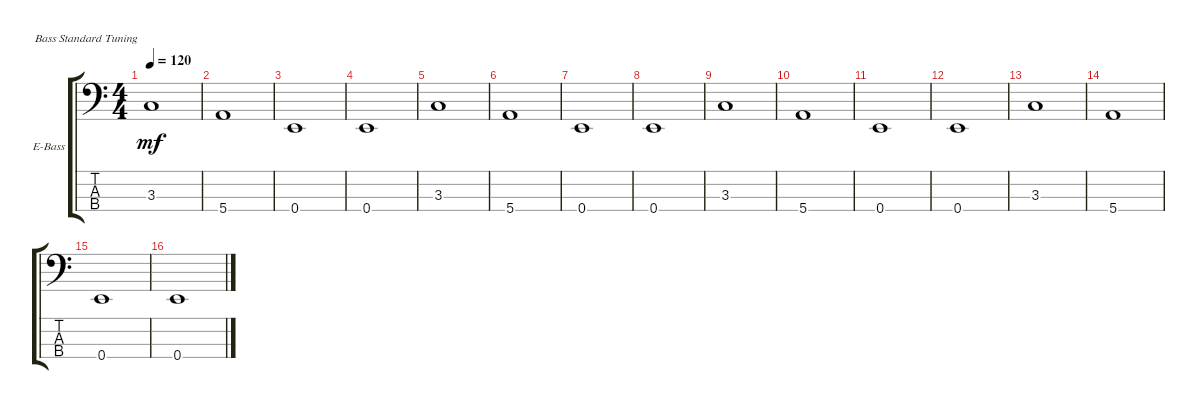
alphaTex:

\defaultSystemsLayout 4
\bracketExtendMode groupsimilarinstruments
\firstSystemTrackNameOrientation horizontal
\otherSystemsTrackNameOrientation horizontal
\track ("Electric Bass" "E-Bass") {instrument electricbassfinger}
\staff {score tabs}
\tuning (G2 D2 A1 E1)
\ts (4 4)
\tempo 120
\clef f4
\scale
0.0799476
\ks c
3.3.1{dy mf} |
\scale
0.0799476 5.4.1 |
\scale
0.0799476 0.4.1 |
\scale
0.0799476 0.4.1 |
\scale
0.0833333 3.3.1 |
\scale
0.0833333 5.4.1 |
\scale
0.0833333 0.4.1 |
\scale
0.0833333 0.4.1 |
\scale
0.0833333 3.3.1 |
\scale
0.0833333 5.4.1 |
\scale
0.0833333 0.4.1 |
\scale
0.0833333 0.4.1 |
\scale
0.0833333 3.3.1 |
\scale
0.0833333 5.4.1 |
\scale
0.0833333 0.4.1 |
\scale
0.0833333 0.4.1
